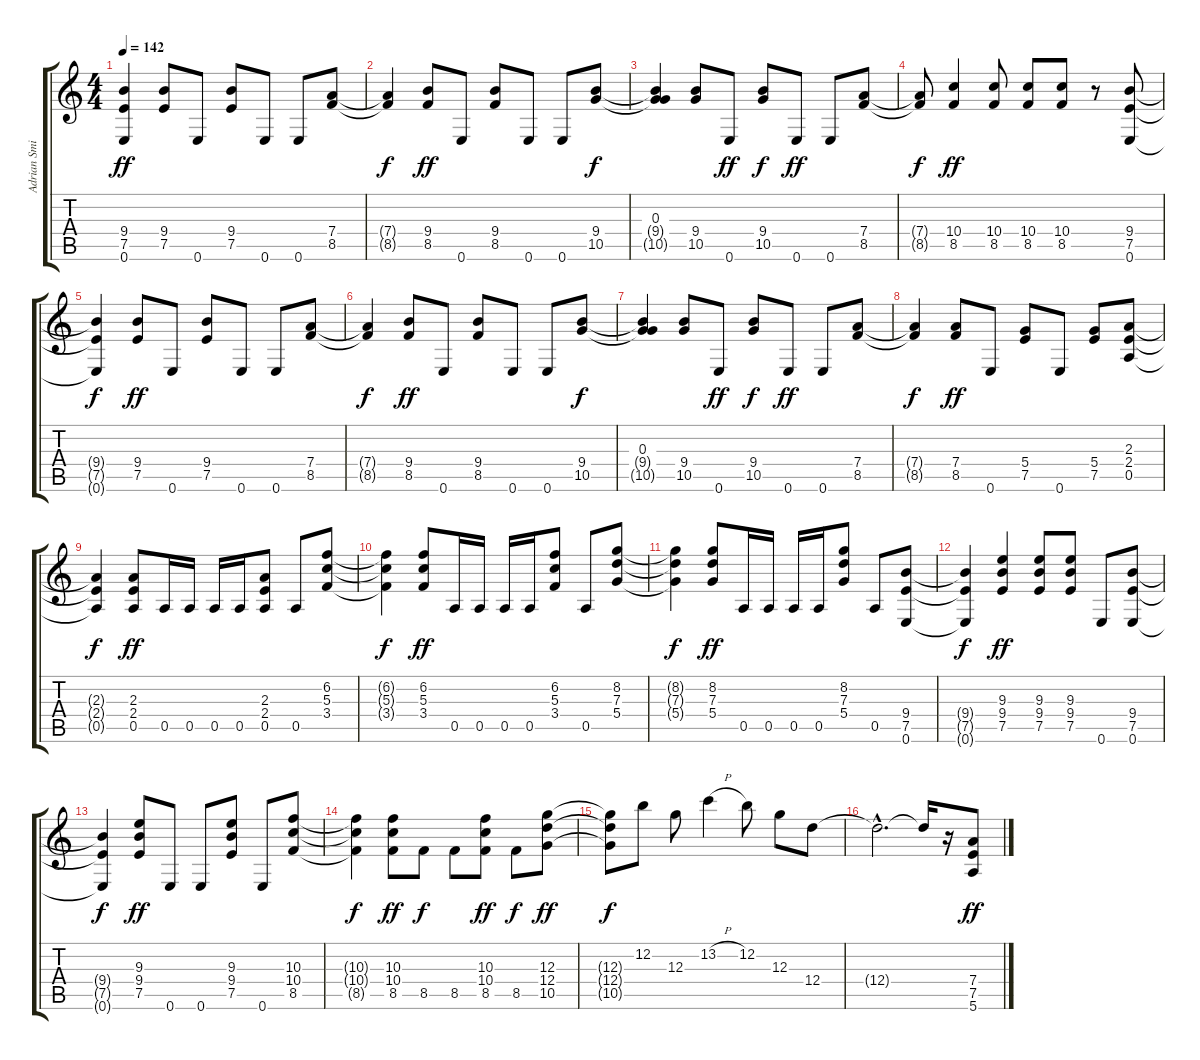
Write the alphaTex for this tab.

\track ("Adrian Smith" "Adrian Smi") {instrument overdrivenguitar}
\staff {score tabs}
\tuning (E4 B3 G3 D3 A2 E2) {hide}
\ts (4 4)
\tempo 142
\clef g2
\ks c
(9.4 7.5 0.6).4{dy ff} (9.4 7.5).8 0.6.8 (9.4 7.5).8 0.6.8 0.6.8 (7.4 8.5).8 |
(7.4{t} 8.5{t}).4{dy f} (9.4 8.5).8{dy ff} 0.6.8 (9.4 8.5).8 0.6.8 0.6.8 (9.4 10.5).8{dy f} |
(0.3 9.4{t} 10.5{t}).4 (9.4 10.5).8 0.6.8{dy ff} (9.4 10.5).8{dy f} 0.6.8{dy ff} 0.6.8 (7.4 8.5).8 |
(7.4{t} 8.5{t}).8{dy f} (10.4 8.5).4{dy ff} (10.4 8.5).8 (10.4 8.5).8 (10.4 8.5).8 r.8 (9.4 7.5 0.6).8 |
(9.4{t} 7.5{t} 0.6{t}).4{dy f} (9.4 7.5).8{dy ff} 0.6.8 (9.4 7.5).8 0.6.8 0.6.8 (7.4 8.5).8 |
(7.4{t} 8.5{t}).4{dy f} (9.4 8.5).8{dy ff} 0.6.8 (9.4 8.5).8 0.6.8 0.6.8 (9.4 10.5).8{dy f} |
(0.3 9.4{t} 10.5{t}).4 (9.4 10.5).8 0.6.8{dy ff} (9.4 10.5).8{dy f} 0.6.8{dy ff} 0.6.8 (7.4 8.5).8 |
(7.4{t} 8.5{t}).4{dy f} (7.4 8.5).8{dy ff} 0.6.8 (5.4 7.5).8 0.6.8 (5.4 7.5).8 (2.3 2.4 0.5).8 |
(2.3{t} 2.4{t} 0.5{t}).4{dy f} (2.3 2.4 0.5).8{dy ff} 0.5.16 0.5.16 0.5.16 0.5.16 (2.3 2.4 0.5).8 0.5.8 (6.2 5.3 3.4).8 |
(6.2{t} 5.3{t} 3.4{t}).4{dy f} (6.2 5.3 3.4).8{dy ff} 0.5.16 0.5.16 0.5.16 0.5.16 (6.2 5.3 3.4).8 0.5.8 (8.2 7.3 5.4).8 |
(8.2{t} 7.3{t} 5.4{t}).4{dy f} (8.2 7.3 5.4).8{dy ff} 0.5.16 0.5.16 0.5.16 0.5.16 (8.2 7.3 5.4).8 0.5.8 (9.4 7.5 0.6).8 |
(9.4{t} 7.5{t} 0.6{t}).4{dy f} (9.3 9.4 7.5).4{dy ff} (9.3 9.4 7.5).8 (9.3 9.4 7.5).8 0.6.8 (9.4 7.5 0.6).8 |
(9.4{t} 7.5{t} 0.6{t}).4{dy f} (9.3 9.4 7.5).8{dy ff} 0.6.8 0.6.8 (9.3 9.4 7.5).8 0.6.8 (10.3 10.4 8.5).8 |
(10.3{t} 10.4{t} 8.5{t}).4{dy f} (10.3 10.4 8.5).8{dy ff} 8.5.8{dy f} 8.5.8 (10.3 10.4 8.5).8{dy ff} 8.5.8{dy f} (12.3 12.4 10.5).8{dy ff} |
(12.3{t} 12.4{t} 10.5{t}).8{dy f} 12.2.8 12.3.8 13.2{h}.4 12.2.8 12.3.8 12.4.8 |
12.4{hac t}.2{d} 12.4{t}.16 r.16 (7.4 7.5 5.6).8{dy ff}
